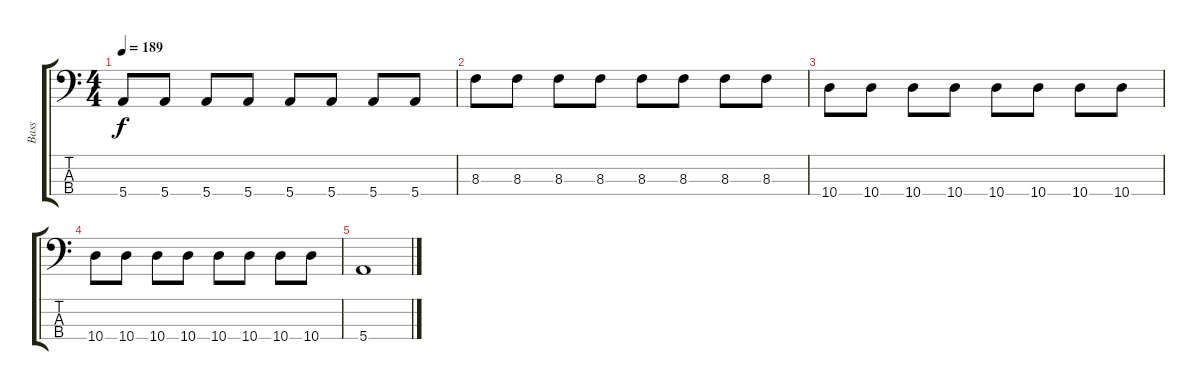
\track ("Bass" "Bass") {instrument electricbassfinger}
\staff {score tabs}
\tuning (G2 D2 A1 E1) {hide}
\ts (4 4)
\tempo 189
\clef f4
\ks c
5.4.8{dy f} 5.4.8 5.4.8 5.4.8 5.4.8 5.4.8 5.4.8 5.4.8 |
8.3.8 8.3.8 8.3.8 8.3.8 8.3.8 8.3.8 8.3.8 8.3.8 |
10.4.8 10.4.8 10.4.8 10.4.8 10.4.8 10.4.8 10.4.8 10.4.8 |
10.4.8 10.4.8 10.4.8 10.4.8 10.4.8 10.4.8 10.4.8 10.4.8 |
5.4.1
